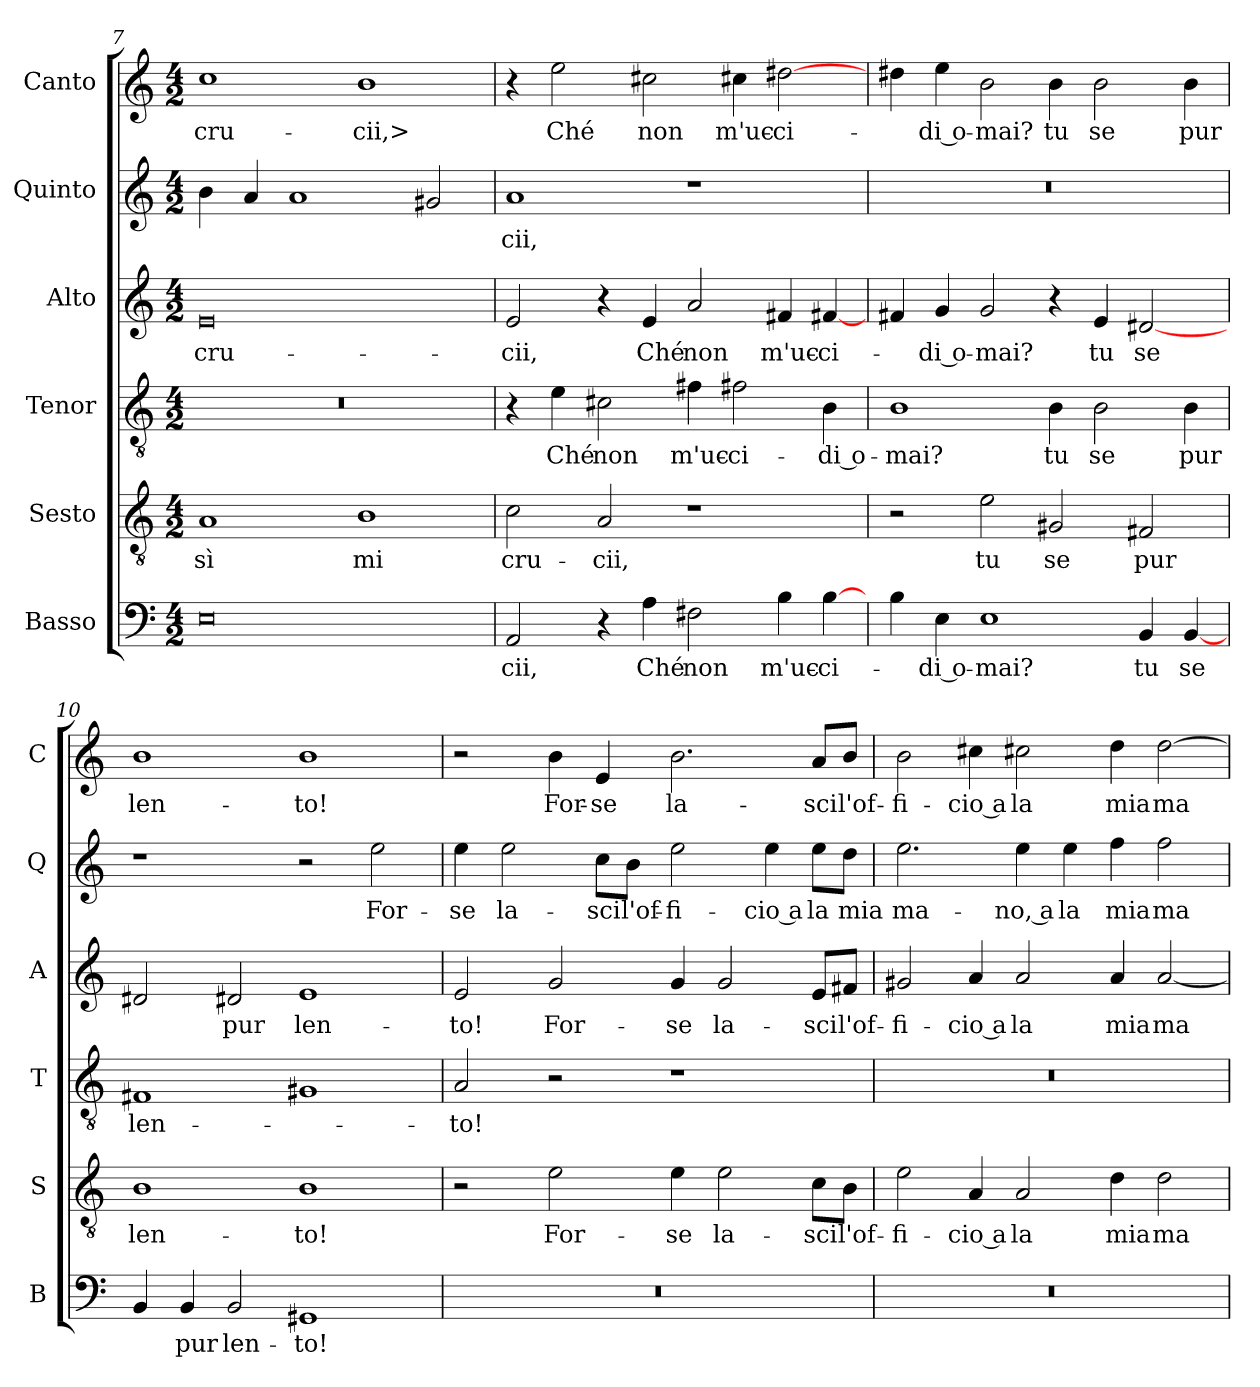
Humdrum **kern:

**kern	**text	**kern	**text	**kern	**text	**kern	**text	**kern	**text	**kern	**text
*part6	*part6	*part5	*part5	*part4	*part4	*part3	*part3	*part2	*part2	*part1	*part1
*staff6	*staff6	*staff5	*staff5	*staff4	*staff4	*staff3	*staff3	*staff2	*staff2	*staff1	*staff1
*I"Basso	*	*I"Sesto	*	*I"Tenor	*	*I"Alto	*	*I"Quinto	*	*I"Canto	*
*I'B	*	*I'S	*	*I'T	*	*I'A	*	*I'Q	*	*I'C	*
*clefF4	*	*clefGv2	*	*clefGv2	*	*clefG2	*	*clefG2	*	*clefG2	*
*k[]	*	*k[]	*	*k[]	*	*k[]	*	*k[]	*	*k[]	*
*C:	*	*C:	*	*C:	*	*C:	*	*C:	*	*C:	*
*M4/2	*	*M4/2	*	*M4/2	*	*M4/2	*	*M4/2	*	*M4/2	*
=7	=7	=7	=7	=7	=7	=7	=7	=7	=7	=7	=7
0E	.	1A	sì	0r	.	0e	cru-	4b	.	1cc	cru-
.	.	.	.	.	.	.	.	4a	.	.	.
.	.	.	.	.	.	.	.	1a	.	.	.
.	.	1B	mi	.	.	.	.	.	.	1b	-cii,>
.	.	.	.	.	.	.	.	2g#X	.	.	.
=8	=8	=8	=8	=8	=8	=8	=8	=8	=8	=8	=8
2AA	-cii,	2c	cru-	4r	.	2e	-cii,	1a	-cii,	4r	.
.	.	.	.	4e	Ché	.	.	.	.	2ee	Ché
4r	.	2A	-cii,	2c#X	non	4r	.	.	.	.	.
4A	Ché	.	.	.	.	4e	Ché	.	.	2cc#X	non
2F#X	non	1r	.	4f#X	m'uc-	2a	non	1r	.	.	.
.	.	.	.	2f#X	-ci-	.	.	.	.	4cc#X	m'uc-
4B	m'uc-	.	.	.	.	4f#X	m'uc-	.	.	[2dd#X	-ci-
[4B	-ci-	.	.	4B	-di o-	[4f#X	-ci-	.	.	.	.
=9	=9	=9	=9	=9	=9	=9	=9	=9	=9	=9	=9
4B	.	2r	.	1B	-mai?	4f#X	.	0r	.	4dd#X	.
4E	-di o-	.	.	.	.	4g	-di o-	.	.	4ee	-di o-
1E	-mai?	2e	tu	.	.	2g	-mai?	.	.	2b	-mai?
.	.	2G#X	se	4B	tu	4r	.	.	.	4b	tu
.	.	.	.	2B	se	4e	tu	.	.	2b	se
4BB	tu	2F#X	pur	.	.	[2d#X	se	.	.	.	.
[4BB	se	.	.	4B	pur	.	.	.	.	4b	pur
=10	=10	=10	=10	=10	=10	=10	=10	=10	=10	=10	=10
4BB	.	1B	len-	1F#X	len-	2d#X	.	1r	.	1b	len-
4BB	pur	.	.	.	.	.	.	.	.	.	.
2BB	len-	.	.	.	.	2d#X	pur	.	.	.	.
1GG#X	-to!	1B	-to!	1G#X	.	1e	len-	2r	.	1b	-to!
.	.	.	.	.	.	.	.	2ee	For-	.	.
=11	=11	=11	=11	=11	=11	=11	=11	=11	=11	=11	=11
0r	.	2r	.	2A	-to!	2e	-to!	4ee	-se	2r	.
.	.	.	.	.	.	.	.	2ee	la-	.	.
.	.	2e	For-	2r	.	2g	For-	.	.	4b	For-
.	.	.	.	.	.	.	.	8ccL	-sci	4e	-se
.	.	.	.	.	.	.	.	8bJ	l'of-	.	.
.	.	4e	-se	1r	.	4g	-se	2ee	-fi-	2.b	la-
.	.	2e	la-	.	.	2g	la-	.	.	.	.
.	.	.	.	.	.	.	.	4ee	-cio a	.	.
.	.	8cL	-sci	.	.	8eL	-sci	8eeL	la	8aL	-sci
.	.	8BJ	l'of-	.	.	8f#XJ	l'of-	8ddJ	mia	8bJ	l'of-
=12	=12	=12	=12	=12	=12	=12	=12	=12	=12	=12	=12
0r	.	2e	-fi-	0r	.	2g#X	-fi-	2.ee	ma-	2b	-fi-
.	.	4A	-cio a	.	.	4a	-cio a	.	.	4cc#X	-cio a
.	.	2A	la	.	.	2a	la	4ee	-no, a	2cc#X	la
.	.	.	.	.	.	.	.	4ee	la	.	.
.	.	4d	mia	.	.	4a	mia	4ff	mia	4dd	mia
.	.	2d	ma-	.	.	[2a	ma-	2ff	ma-	[2dd	ma-
=	=	=	=	=	=	=	=	=	=	=	=
*-	*-	*-	*-	*-	*-	*-	*-	*-	*-	*-	*-
